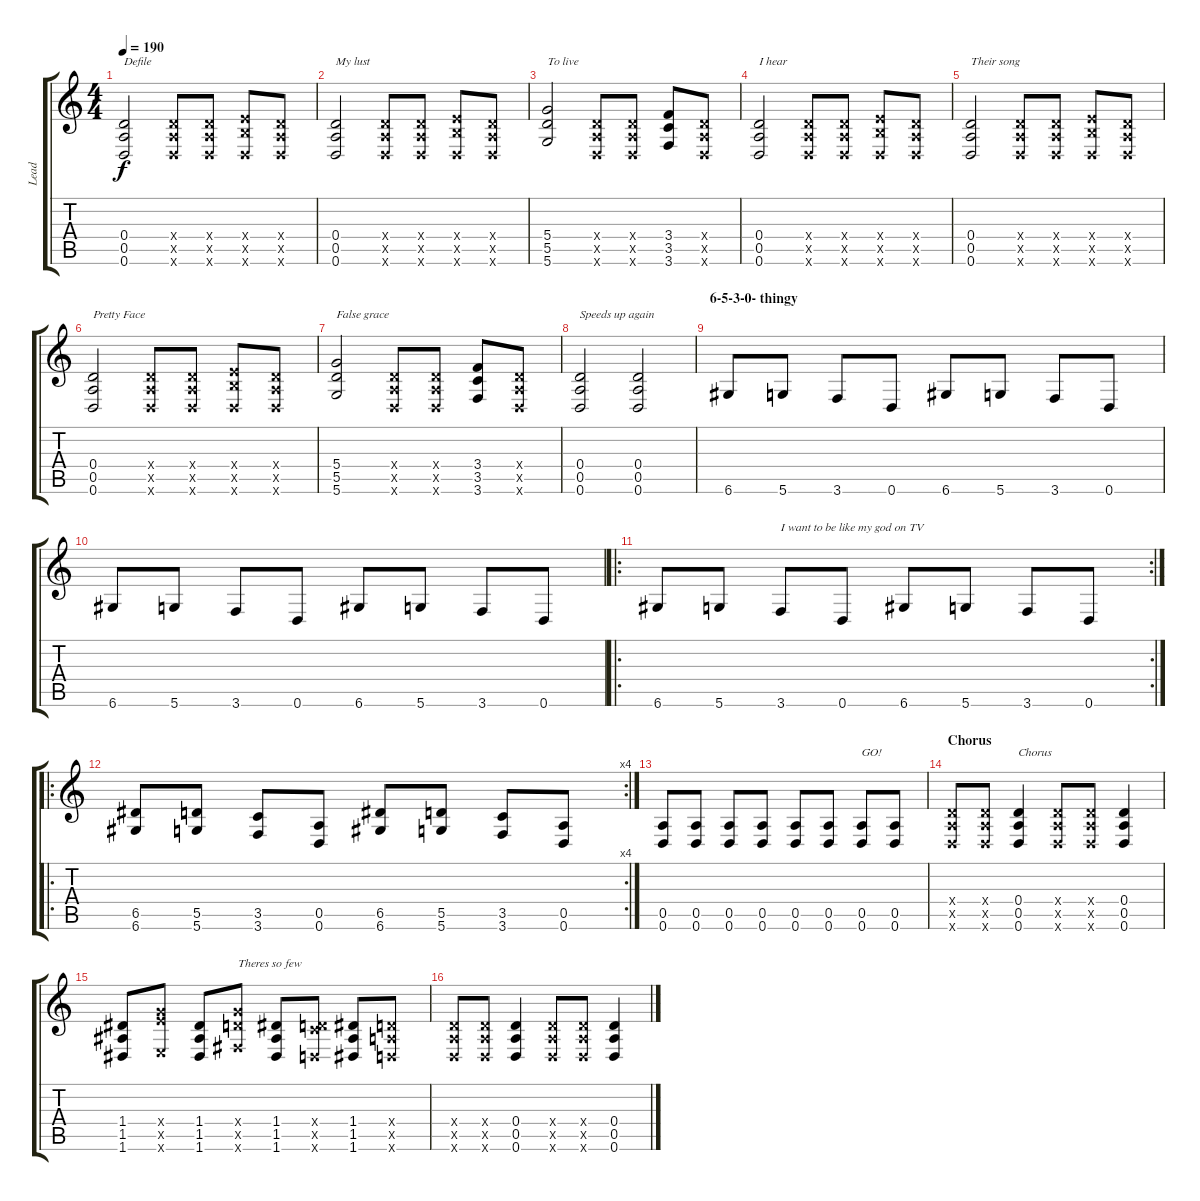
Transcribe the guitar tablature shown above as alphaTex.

\track ("Lead" "Lead") {instrument distortionguitar}
\staff {score tabs}
\tuning (E4 B3 G3 D3 A2 D2) {hide}
\ts (4 4)
\tempo 190
\clef g2
\ks c
(0.4 0.5 0.6).2{txt "Defile" dy f} (0.4{x} 0.5{x} 0.6{x}).8 (0.4{x} 0.5{x} 0.6{x}).8 (2.4{x} 2.5{x} 0.6{x}).8 (0.4{x} 0.5{x} 0.6{x}).8 |
(0.4 0.5 0.6).2{txt "My lust"} (0.4{x} 0.5{x} 0.6{x}).8 (0.4{x} 0.5{x} 0.6{x}).8 (2.4{x} 2.5{x} 0.6{x}).8 (0.4{x} 0.5{x} 0.6{x}).8 |
(5.4 5.5 5.6).2{txt "To live"} (0.4{x} 0.5{x} 0.6{x}).8 (0.4{x} 0.5{x} 0.6{x}).8 (3.4 3.5 3.6).8 (0.4{x} 0.5{x} 0.6{x}).8 |
(0.4 0.5 0.6).2{txt "I hear"} (0.4{x} 0.5{x} 0.6{x}).8 (0.4{x} 0.5{x} 0.6{x}).8 (2.4{x} 2.5{x} 0.6{x}).8 (0.4{x} 0.5{x} 0.6{x}).8 |
(0.4 0.5 0.6).2{txt "Their song"} (0.4{x} 0.5{x} 0.6{x}).8 (0.4{x} 0.5{x} 0.6{x}).8 (2.4{x} 2.5{x} 0.6{x}).8 (0.4{x} 0.5{x} 0.6{x}).8 |
(0.4 0.5 0.6).2{txt "Pretty Face"} (0.4{x} 0.5{x} 0.6{x}).8 (0.4{x} 0.5{x} 0.6{x}).8 (2.4{x} 2.5{x} 0.6{x}).8 (0.4{x} 0.5{x} 0.6{x}).8 |
(5.4 5.5 5.6).2{txt "False grace"} (0.4{x} 0.5{x} 0.6{x}).8 (0.4{x} 0.5{x} 0.6{x}).8 (3.4 3.5 3.6).8 (0.4{x} 0.5{x} 0.6{x}).8 |
(0.4 0.5 0.6).2{txt "Speeds up again"} (0.4 0.5 0.6).2 |
\section ("" "6-5-3-0- thingy")
6.6.8 5.6.8 3.6.8 0.6.8 6.6.8 5.6.8 3.6.8 0.6.8 |
6.6.8 5.6.8 3.6.8 0.6.8 6.6.8 5.6.8 3.6.8 0.6.8 |
\ro
\rc 2
6.6.8 5.6.8 3.6.8{txt "I want to be like my god on TV"} 0.6.8 6.6.8 5.6.8 3.6.8 0.6.8 |
\ro
\rc 4
(6.5 6.6).8 (5.5 5.6).8 (3.5 3.6).8 (0.5 0.6).8 (6.5 6.6).8 (5.5 5.6).8 (3.5 3.6).8 (0.5 0.6).8 |
(0.5 0.6).8 (0.5 0.6).8 (0.5 0.6).8 (0.5 0.6).8 (0.5 0.6).8 (0.5 0.6).8 (0.5 0.6).8{txt "GO!"} (0.5 0.6).8 |
\section ("" "Chorus")
(0.4{x} 0.5{x} 0.6{x}).8 (0.4{x} 0.5{x} 0.6{x}).8 (0.4 0.5 0.6).4{txt "Chorus "} (0.4{x} 0.5{x} 0.6{x}).8 (0.4{x} 0.5{x} 0.6{x}).8 (0.4 0.5 0.6).4 |
(1.4 1.5 1.6).8 (5.4{x} 7.5{x} 2.6{x}).8 (1.4 1.5 1.6).8 (5.4{x} 5.5{x} 4.6{x}).8{txt "Theres so few"} (1.4 1.5 1.6).8 (0.4{x} 3.5{x} 0.6{x}).8 (1.4 1.5 1.6).8 (0.4{x} 0.5{x} 0.6{x}).8 |
(0.4{x} 0.5{x} 0.6{x}).8 (0.4{x} 0.5{x} 0.6{x}).8 (0.4 0.5 0.6).4 (0.4{x} 0.5{x} 0.6{x}).8 (0.4{x} 0.5{x} 0.6{x}).8 (0.4 0.5 0.6).4
